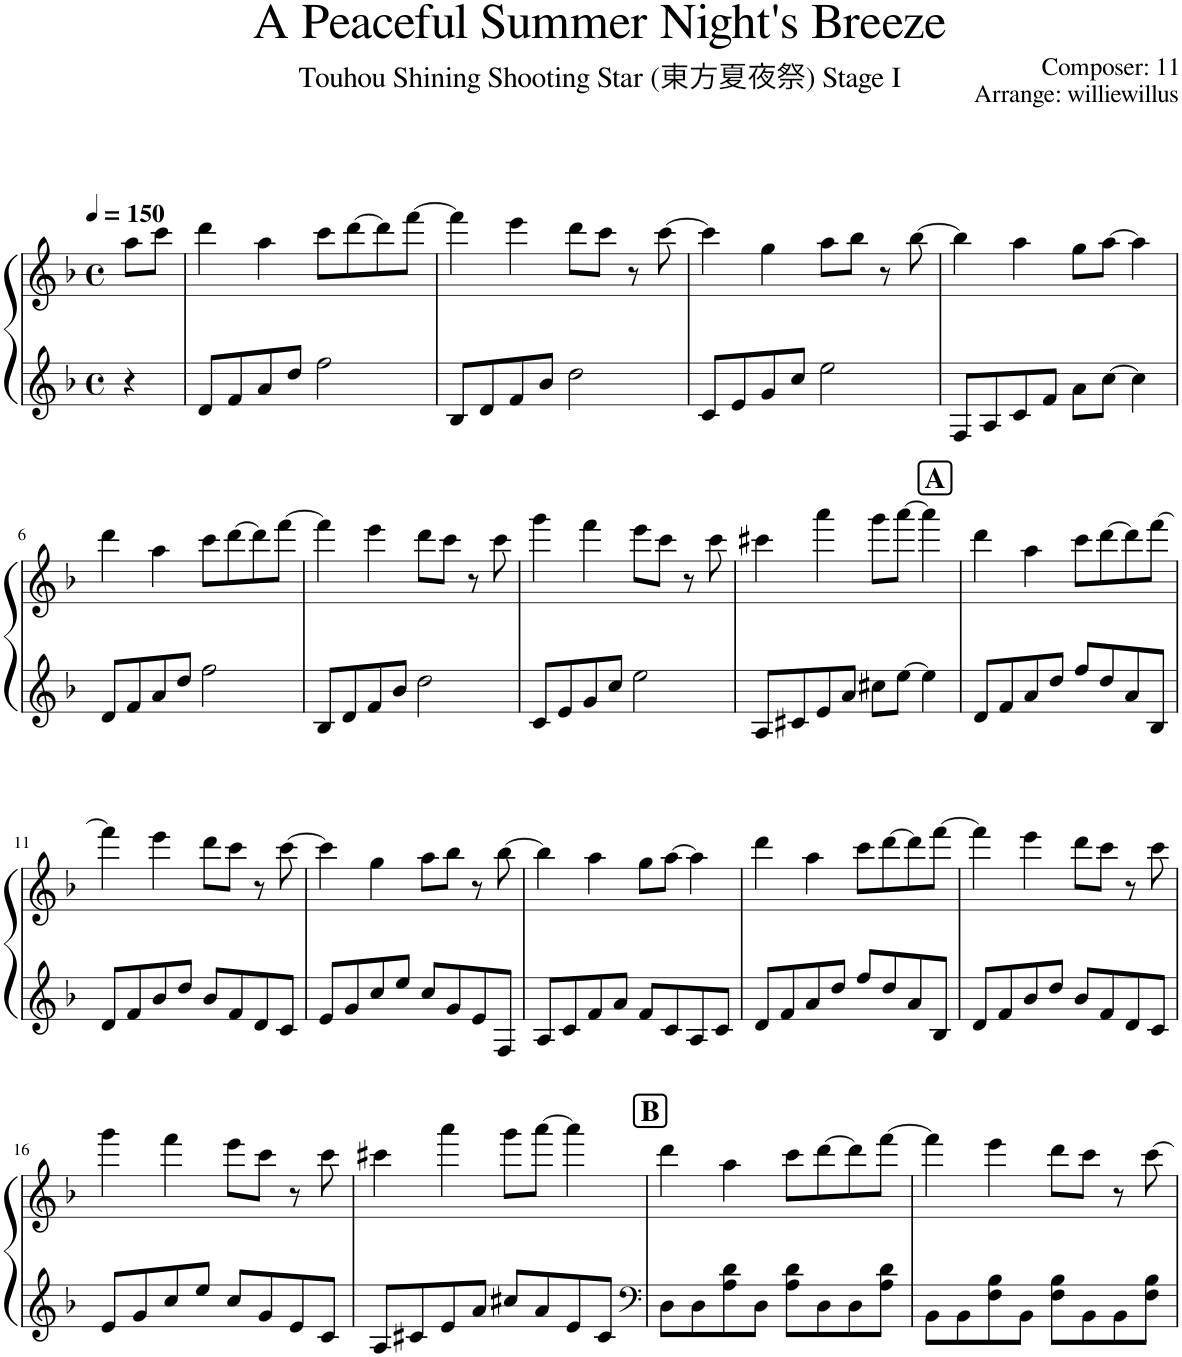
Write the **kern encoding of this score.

**kern	**kern
*part1	*part1
*staff2	*staff1
*I"Piano	*
*I'Pno.	*
*clefG2	*clefG2
*k[b-]	*k[b-]
*M4/4	*M4/4
*met(c)	*met(c)
*MM150	*MM150
=1	=1
4r	8aa\L
.	8ccc\J
=2	=2
8d/L	4ddd\
8f/	.
8a/	4aa\
8dd/J	.
2ff\	8ccc\L
.	[8ddd\
.	8ddd\]
.	[8fff\J
=3	=3
8B-/L	4fff\]
8d/	.
8f/	4eee\
8b-/J	.
2dd\	8ddd\L
.	8ccc\J
.	8r
.	[8ccc\
=4	=4
8c/L	4ccc\]
8e/	.
8g/	4gg\
8cc/J	.
2ee\	8aa\L
.	8bb-\J
.	8r
.	[8bb-\
=5	=5
8F/L	4bb-\]
8A/	.
8c/	4aa\
8f/J	.
8a\L	8gg\L
[8cc\J	[8aa\J
4cc\]	4aa\]
!!LO:LB:g=z
=6	=6
8d/L	4ddd\
8f/	.
8a/	4aa\
8dd/J	.
2ff\	8ccc\L
.	[8ddd\
.	8ddd\]
.	[8fff\J
=7	=7
8B-/L	4fff\]
8d/	.
8f/	4eee\
8b-/J	.
2dd\	8ddd\L
.	8ccc\J
.	8r
.	8ccc\
=8	=8
8c/L	4ggg\
8e/	.
8g/	4fff\
8cc/J	.
2ee\	8eee\L
.	8ccc\J
.	8r
.	8ccc\
=9	=9
8A/L	4ccc#X\
8c#X/	.
8e/	4aaa\
8a/J	.
8cc#X\L	8ggg\L
[8ee\J	[8aaa\J
4ee\]	4aaa\]
!!LO:REH:place=s1:a:B:cj:fs=14:t=A
=10	=10
8d/L	4ddd\
8f/	.
8a/	4aa\
8dd/J	.
8ff/L	8ccc\L
8dd/	[8ddd\
8a/	8ddd\]
8B-/J	[8fff\J
!!LO:LB:g=z
=11	=11
8d/L	4fff\]
8f/	.
8b-/	4eee\
8dd/J	.
8b-/L	8ddd\L
8f/	8ccc\J
8d/	8r
8c/J	[8ccc\
=12	=12
8e/L	4ccc\]
8g/	.
8cc/	4gg\
8ee/J	.
8cc/L	8aa\L
8g/	8bb-\J
8e/	8r
8F/J	[8bb-\
=13	=13
8A/L	4bb-\]
8c/	.
8f/	4aa\
8a/J	.
8f/L	8gg\L
8c/	[8aa\J
8A/	4aa\]
8c/J	.
=14	=14
8d/L	4ddd\
8f/	.
8a/	4aa\
8dd/J	.
8ff/L	8ccc\L
8dd/	[8ddd\
8a/	8ddd\]
8B-/J	[8fff\J
=15	=15
8d/L	4fff\]
8f/	.
8b-/	4eee\
8dd/J	.
8b-/L	8ddd\L
8f/	8ccc\J
8d/	8r
8c/J	8ccc\
!!LO:LB:g=z
=16	=16
8e/L	4ggg\
8g/	.
8cc/	4fff\
8ee/J	.
8cc/L	8eee\L
8g/	8ccc\J
8e/	8r
8c/J	8ccc\
=17	=17
8A/L	4ccc#X\
8c#X/	.
8e/	4aaa\
8a/J	.
8cc#X/L	8ggg\L
8a/	[8aaa\J
8e/	4aaa\]
8c#/J	.
!!LO:REH:place=s1:a:B:cj:fs=14:t=B
=18	=18
*clefF4	*
8D\L	4ddd\
8D\	.
8A\ 8d\	4aa\
8D\J	.
8A\ 8d\L	8ccc\L
8D\	[8ddd\
8D\	8ddd\]
8A\ 8d\J	[8fff\J
=19	=19
8BB-\L	4fff\]
8BB-\	.
8F\ 8B-\	4eee\
8BB-\J	.
8F\ 8B-\L	8ddd\L
8BB-\	8ccc\J
8BB-\	8r
8F\ 8B-\J	[8ccc\
=	=
*-	*-
